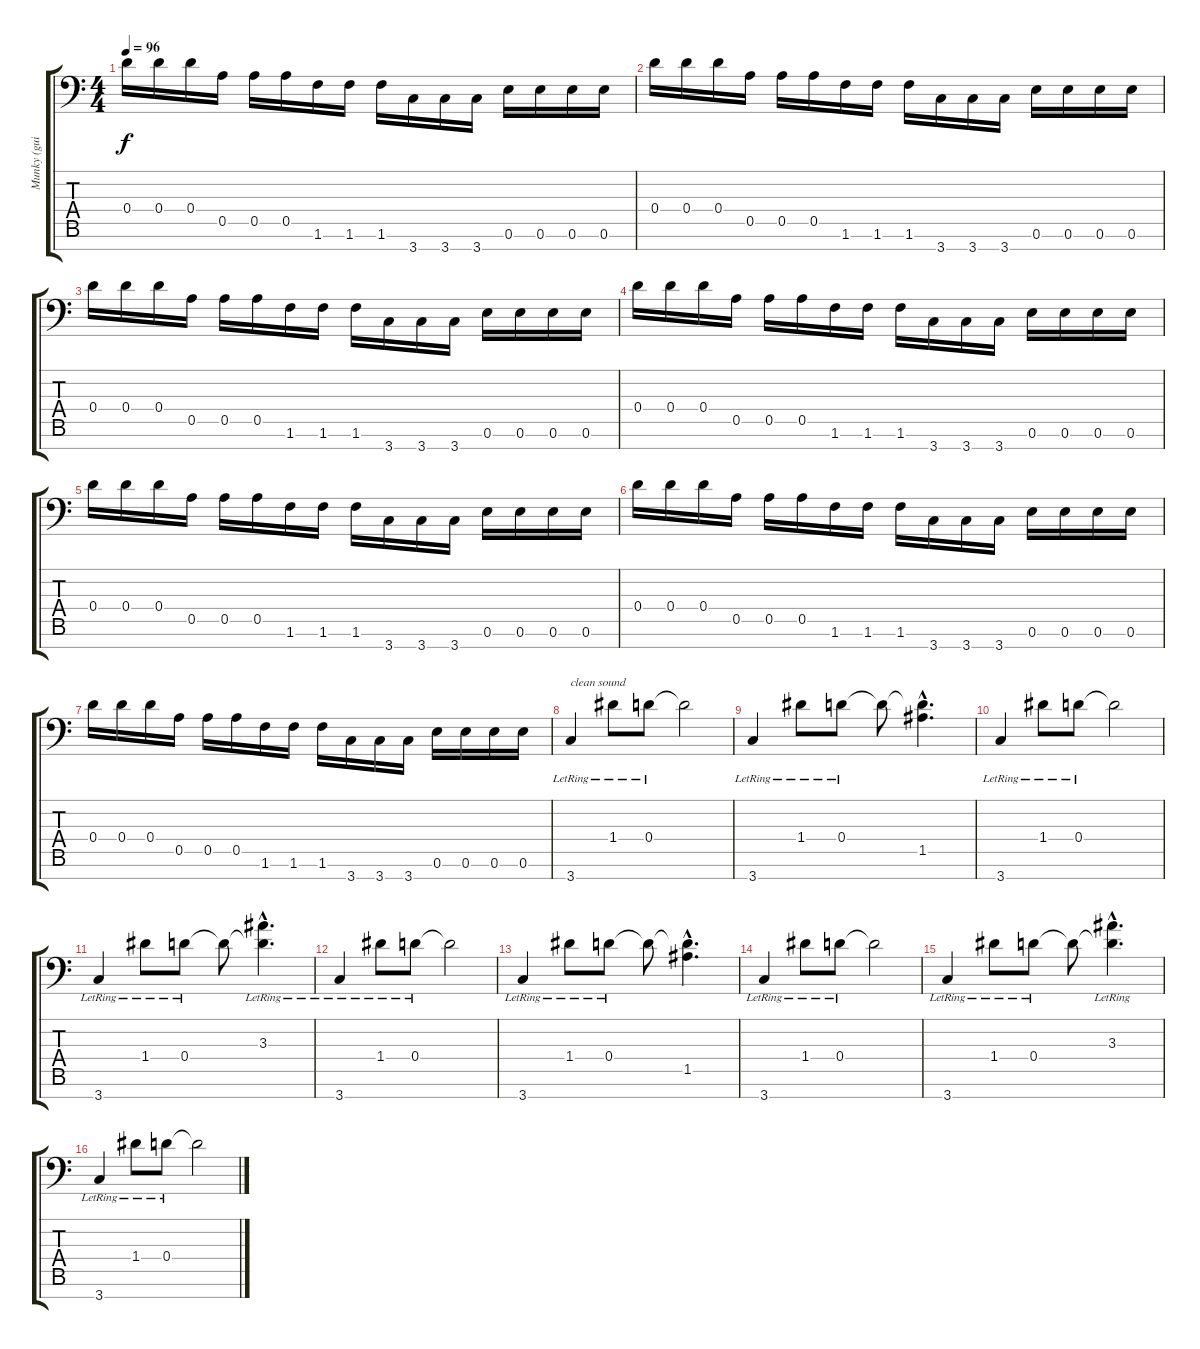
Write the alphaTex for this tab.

\track ("Munky (guitar 1)" "Munky (gui") {instrument overdrivenguitar}
\staff {score tabs}
\tuning (E4 B3 G3 D3 A2 E2 A1) {hide}
\ts (4 4)
\tempo 96
\clef f4
\ks c
0.4.16{dy f} 0.4.16 0.4.16 0.5.16 0.5.16 0.5.16 1.6.16 1.6.16 1.6.16 3.7.16 3.7.16 3.7.16 0.6.16 0.6.16 0.6.16 0.6.16 |
0.4.16 0.4.16 0.4.16 0.5.16 0.5.16 0.5.16 1.6.16 1.6.16 1.6.16 3.7.16 3.7.16 3.7.16 0.6.16 0.6.16 0.6.16 0.6.16 |
0.4.16 0.4.16 0.4.16 0.5.16 0.5.16 0.5.16 1.6.16 1.6.16 1.6.16 3.7.16 3.7.16 3.7.16 0.6.16 0.6.16 0.6.16 0.6.16 |
0.4.16 0.4.16 0.4.16 0.5.16 0.5.16 0.5.16 1.6.16 1.6.16 1.6.16 3.7.16 3.7.16 3.7.16 0.6.16 0.6.16 0.6.16 0.6.16 |
0.4.16 0.4.16 0.4.16 0.5.16 0.5.16 0.5.16 1.6.16 1.6.16 1.6.16 3.7.16 3.7.16 3.7.16 0.6.16 0.6.16 0.6.16 0.6.16 |
0.4.16 0.4.16 0.4.16 0.5.16 0.5.16 0.5.16 1.6.16 1.6.16 1.6.16 3.7.16 3.7.16 3.7.16 0.6.16 0.6.16 0.6.16 0.6.16 |
0.4.16 0.4.16 0.4.16 0.5.16 0.5.16 0.5.16 1.6.16 1.6.16 1.6.16 3.7.16 3.7.16 3.7.16 0.6.16 0.6.16 0.6.16 0.6.16 |
3.7{lr}.4{txt "clean sound" instrument electricguitarclean} 1.4{lr}.8 0.4{lr}.8 0.4{t}.2 |
3.7{lr}.4{instrument electricguitarclean} 1.4{lr}.8 0.4{lr}.8 0.4{t}.8 (0.4{hac t} 1.5{hac}).4{d} |
3.7{lr}.4{instrument electricguitarclean} 1.4{lr}.8 0.4{lr}.8 0.4{t}.2 |
3.7{lr}.4{instrument electricguitarclean} 1.4{lr}.8 0.4{lr}.8 0.4{t}.8 (3.3{hac lr} 0.4{hac t}).4{d} |
3.7{lr}.4{instrument electricguitarclean} 1.4{lr}.8 0.4{lr}.8 0.4{t}.2 |
3.7{lr}.4{instrument electricguitarclean} 1.4{lr}.8 0.4{lr}.8 0.4{t}.8 (0.4{hac t} 1.5{hac}).4{d} |
3.7{lr}.4{instrument electricguitarclean} 1.4{lr}.8 0.4{lr}.8 0.4{t}.2 |
3.7{lr}.4{instrument electricguitarclean} 1.4{lr}.8 0.4{lr}.8 0.4{t}.8 (3.3{hac lr} 0.4{hac t}).4{d} |
3.7{lr}.4{instrument electricguitarclean} 1.4{lr}.8 0.4{lr}.8 0.4{t}.2
